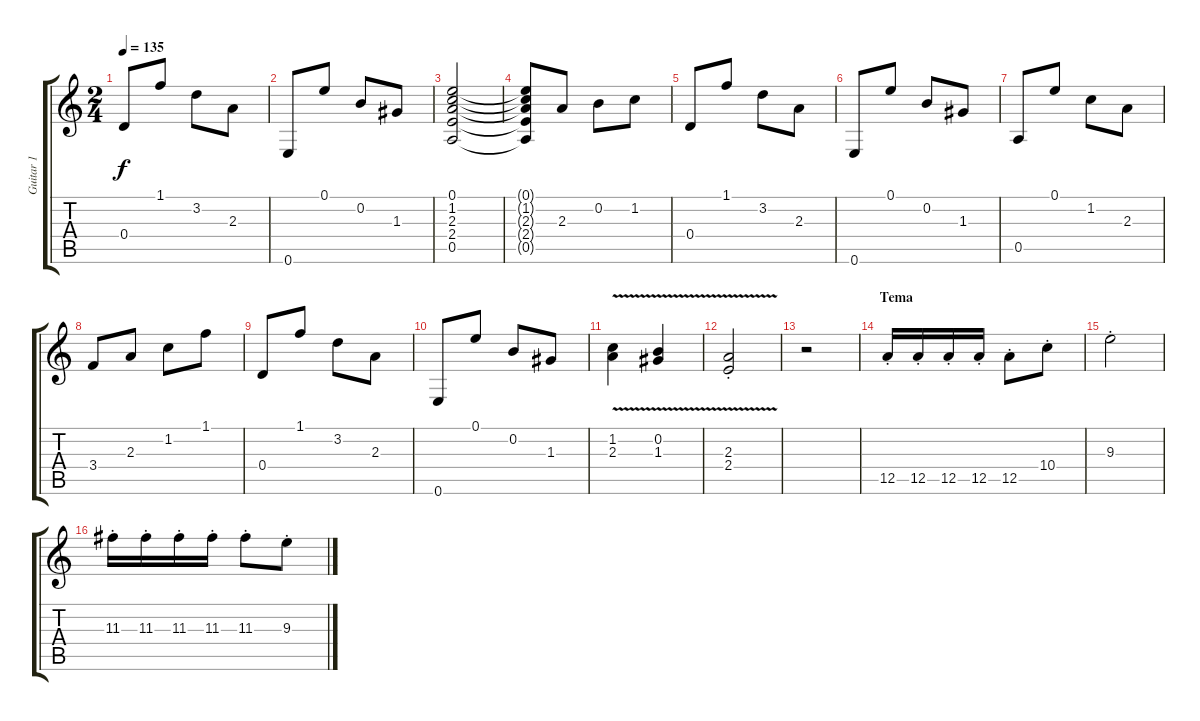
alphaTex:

\track ("Guitar 1" "Guitar 1") {instrument distortionguitar}
\staff {score tabs}
\tuning (E4 B3 G3 D3 A2 E2) {hide}
\ts (2 4)
\tempo 135
\clef g2
\ks c
0.4.8{dy f} 1.1.8 3.2.8 2.3.8 |
0.6.8 0.1.8 0.2.8 1.3.8 |
(0.1 1.2 2.3 2.4 0.5).2 |
(0.1{t} 1.2{t} 2.3{t} 2.4{t} 0.5{t}).8 2.3.8 0.2.8 1.2.8 |
0.4.8 1.1.8 3.2.8 2.3.8 |
0.6.8 0.1.8 0.2.8 1.3.8 |
0.5.8 0.1.8 1.2.8 2.3.8 |
3.4.8 2.3.8 1.2.8 1.1.8 |
0.4.8 1.1.8 3.2.8 2.3.8 |
0.6.8 0.1.8 0.2.8 1.3.8 |
(1.2{v} 2.3{v}).4 (0.2{v} 1.3{v}).4 |
(2.3{v st} 2.4{st}).2 |
r.2 |
\section ("" "Tema")
12.5{st}.16 12.5{st}.16 12.5{st}.16 12.5{st}.16 12.5{st}.8 10.4{st}.8 |
9.3{st}.2 |
11.3{st}.16 11.3{st}.16 11.3{st}.16 11.3{st}.16 11.3{st}.8 9.3{st}.8
